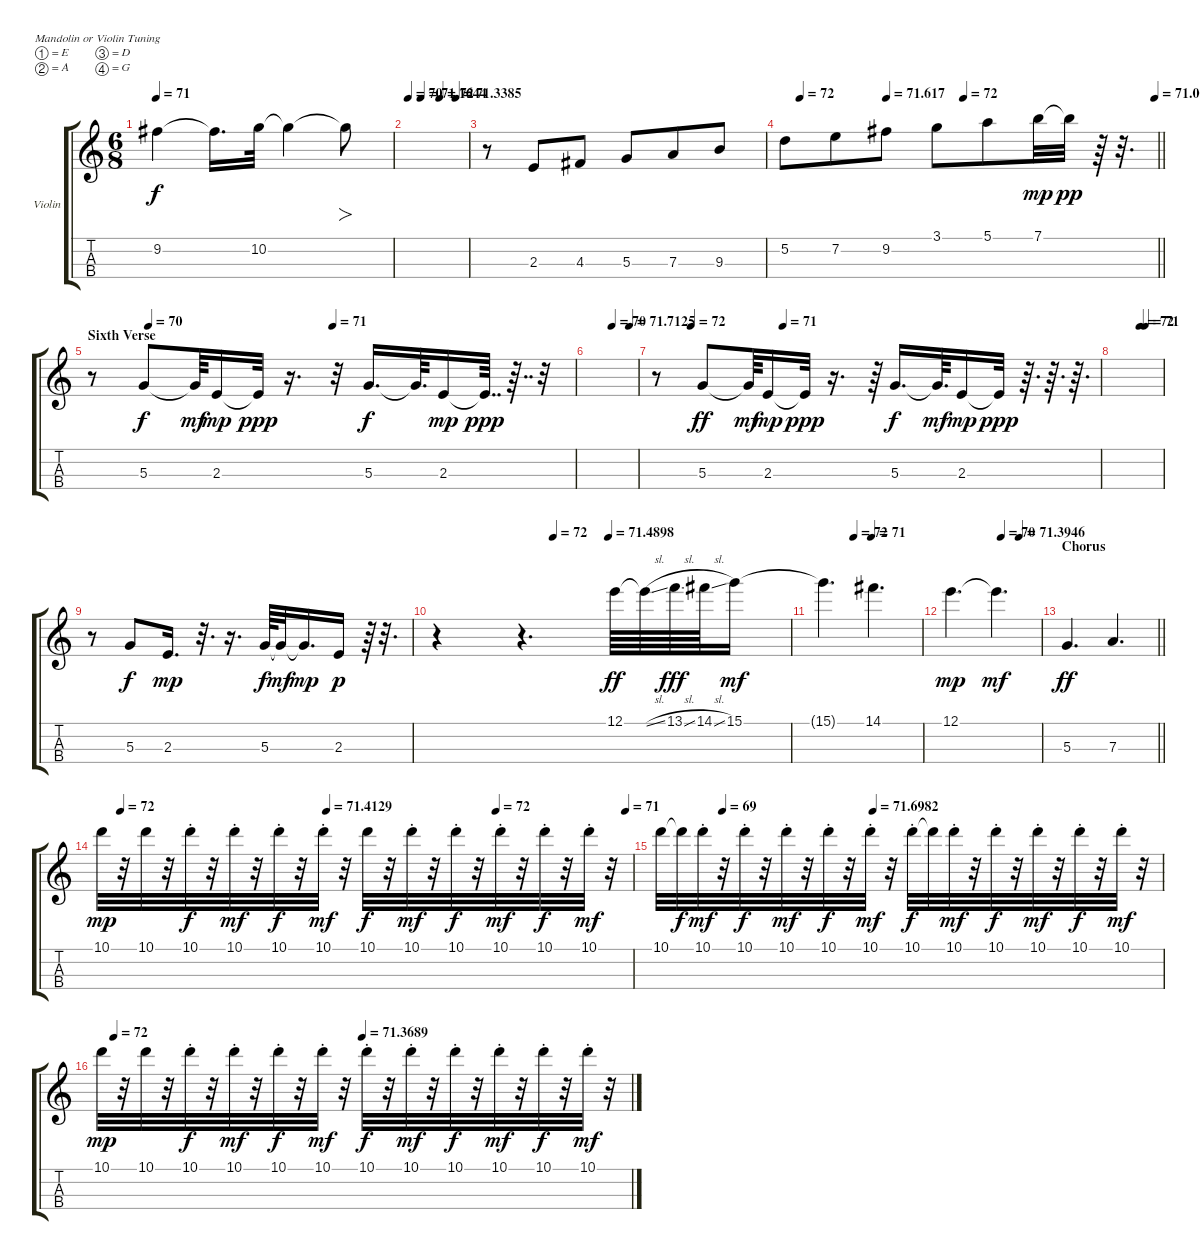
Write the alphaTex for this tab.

\bracketExtendMode groupsimilarinstruments
\firstSystemTrackNameOrientation horizontal
\otherSystemsTrackNameOrientation horizontal
\track ("Violin 2" "Violin") {instrument violin}
\staff {score tabs}
\tuning (E5 A4 D4 G3)
\ts (6 8)
\tempo 71
\clef g2
\scale
0.333333
\ks c
9.2{t}.4{dy f} 9.2{t}.16{d} 10.2.32 10.2{t}.4 10.2{t}.8{fo} |
\tempo (70 0.0375)
\tempo (71.1644 0.24375)
\tempo (72 0.54375)
\tempo (71.3385 0.80625)
\scale
0.333333 |
\scale
0.333333 r.8 2.3.8 4.3.8 5.3.8 7.3.8 9.3.8 |
\tempo (72 0.04375)
\tempo (71.617 0.275)
\tempo (72 0.48125)
\tempo (71.0087 0.99375)
\scale
0.333333
\barLineRight lightlight
5.2.8 7.2.8 9.2.8 3.1.8 5.1.8 7.1.32{dy mp} 7.1{t}.32{dy pp} r.64 r.32{d} |
\section ("" "Sixth Verse")
\tempo (70 0.11875)
\tempo (71 0.5)
\scale
0.333333 r.8 5.3.8{dy f} 5.3{t}.64{dy mf} 2.3.16{dy mp} 2.3{t}.32{dy ppp} r.16{d} r.32 5.3.16{d dy f} 5.3{t}.64{d} 2.3.16{dy mp} 2.3{t}.64{dd dy ppp} r.64{dd} r.32 |
\tempo (70 0.4875)
\tempo (71.7125 0.84375)
\scale
0.333333 |
\tempo (72 0.08125)
\tempo (71 0.2875)
\scale
0.333333 r.8 5.3.8{dy ff} 5.3{t}.64{dy mf} 2.3.16{dy mp} 2.3{t}.32{dy ppp} r.16{d} r.64 5.3.16{d dy f} 5.3{t}.64{d dy mf} 2.3.16{dy mp} 2.3{t}.32{dy ppp} r.64{d} r.64{d} r.64{d} |
\tempo (72 0.54375)
\tempo (71 0.65)
\scale
0.333333 |
\scale
0.333333 r.8 5.3.8{dy f} 2.3.16{d dy mp} r.32{d} r.16{d} 5.3.64{dy f} 5.3{t}.32{dy mf} 5.3{t}.16{d dy mp} 2.3.16{dy p} r.64 r.32{d} |
\tempo (72 0.33125)
\tempo (71.4898 0.4875)
\scale
0.333333 r.4 r.4{d} 12.1.64{dy ff} 12.1{sl t}.64 13.1{sl}.64{dy fff} 14.1{sl}.64 15.1.16{dy mf} |
\tempo (72 0.31875)
\tempo (71 0.5)
\scale
0.333333 15.1{t}.4{d} 14.1.4{d} |
\tempo (70 0.56875)
\tempo (71.3946 0.76875)
\scale
0.333333 12.1.4{d dy mp} 12.1{t}.4{d dy mf} |
\section ("" "Chorus")
\scale
0.333333
\barLineRight lightlight
5.3.4{d dy ff} 7.3.4{d} |
\tempo (72 0.0375)
\tempo (71.4129 0.425)
\tempo (72 0.74375)
\tempo (71 0.9875)
\scale
0.333333 10.1.32{dy mp} r.32 10.1.32 r.32 10.1{st}.32{dy f} r.32 10.1{st}.32{dy mf} r.32 10.1{st}.32{dy f} r.32 10.1{st}.32{dy mf} r.32 10.1.32{dy f} r.32 10.1{st}.32{dy mf} r.32 10.1{st}.32{dy f} r.32 10.1{st}.32{dy mf} r.32 10.1{st}.32{dy f} r.32 10.1{st}.32{dy mf} r.32 |
\tempo (69 0.125)
\tempo (71.6982 0.425)
\scale
0.333333 10.1.32 10.1{t}.32{dy f} 10.1{st}.32{dy mf} r.32 10.1{st}.32{dy f} r.32 10.1{st}.32{dy mf} r.32 10.1{st}.32{dy f} r.32 10.1{st}.32{dy mf} r.32 10.1{st}.32{dy f} 10.1{t}.32 10.1{st}.32{dy mf} r.32 10.1{st}.32{dy f} r.32 10.1{st}.32{dy mf} r.32 10.1{st}.32{dy f} r.32 10.1{st}.32{dy mf} r.32 |
\tempo (72 0.025)
\tempo (71.3689 0.49375)
\scale
0.333333 10.1.32{dy mp} r.32 10.1.32 r.32 10.1{st}.32{dy f} r.32 10.1{st}.32{dy mf} r.32 10.1{st}.32{dy f} r.32 10.1{st}.32{dy mf} r.32 10.1{st}.32{dy f} r.32 10.1{st}.32{dy mf} r.32 10.1{st}.32{dy f} r.32 10.1{st}.32{dy mf} r.32 10.1{st}.32{dy f} r.32 10.1{st}.32{dy mf} r.32
